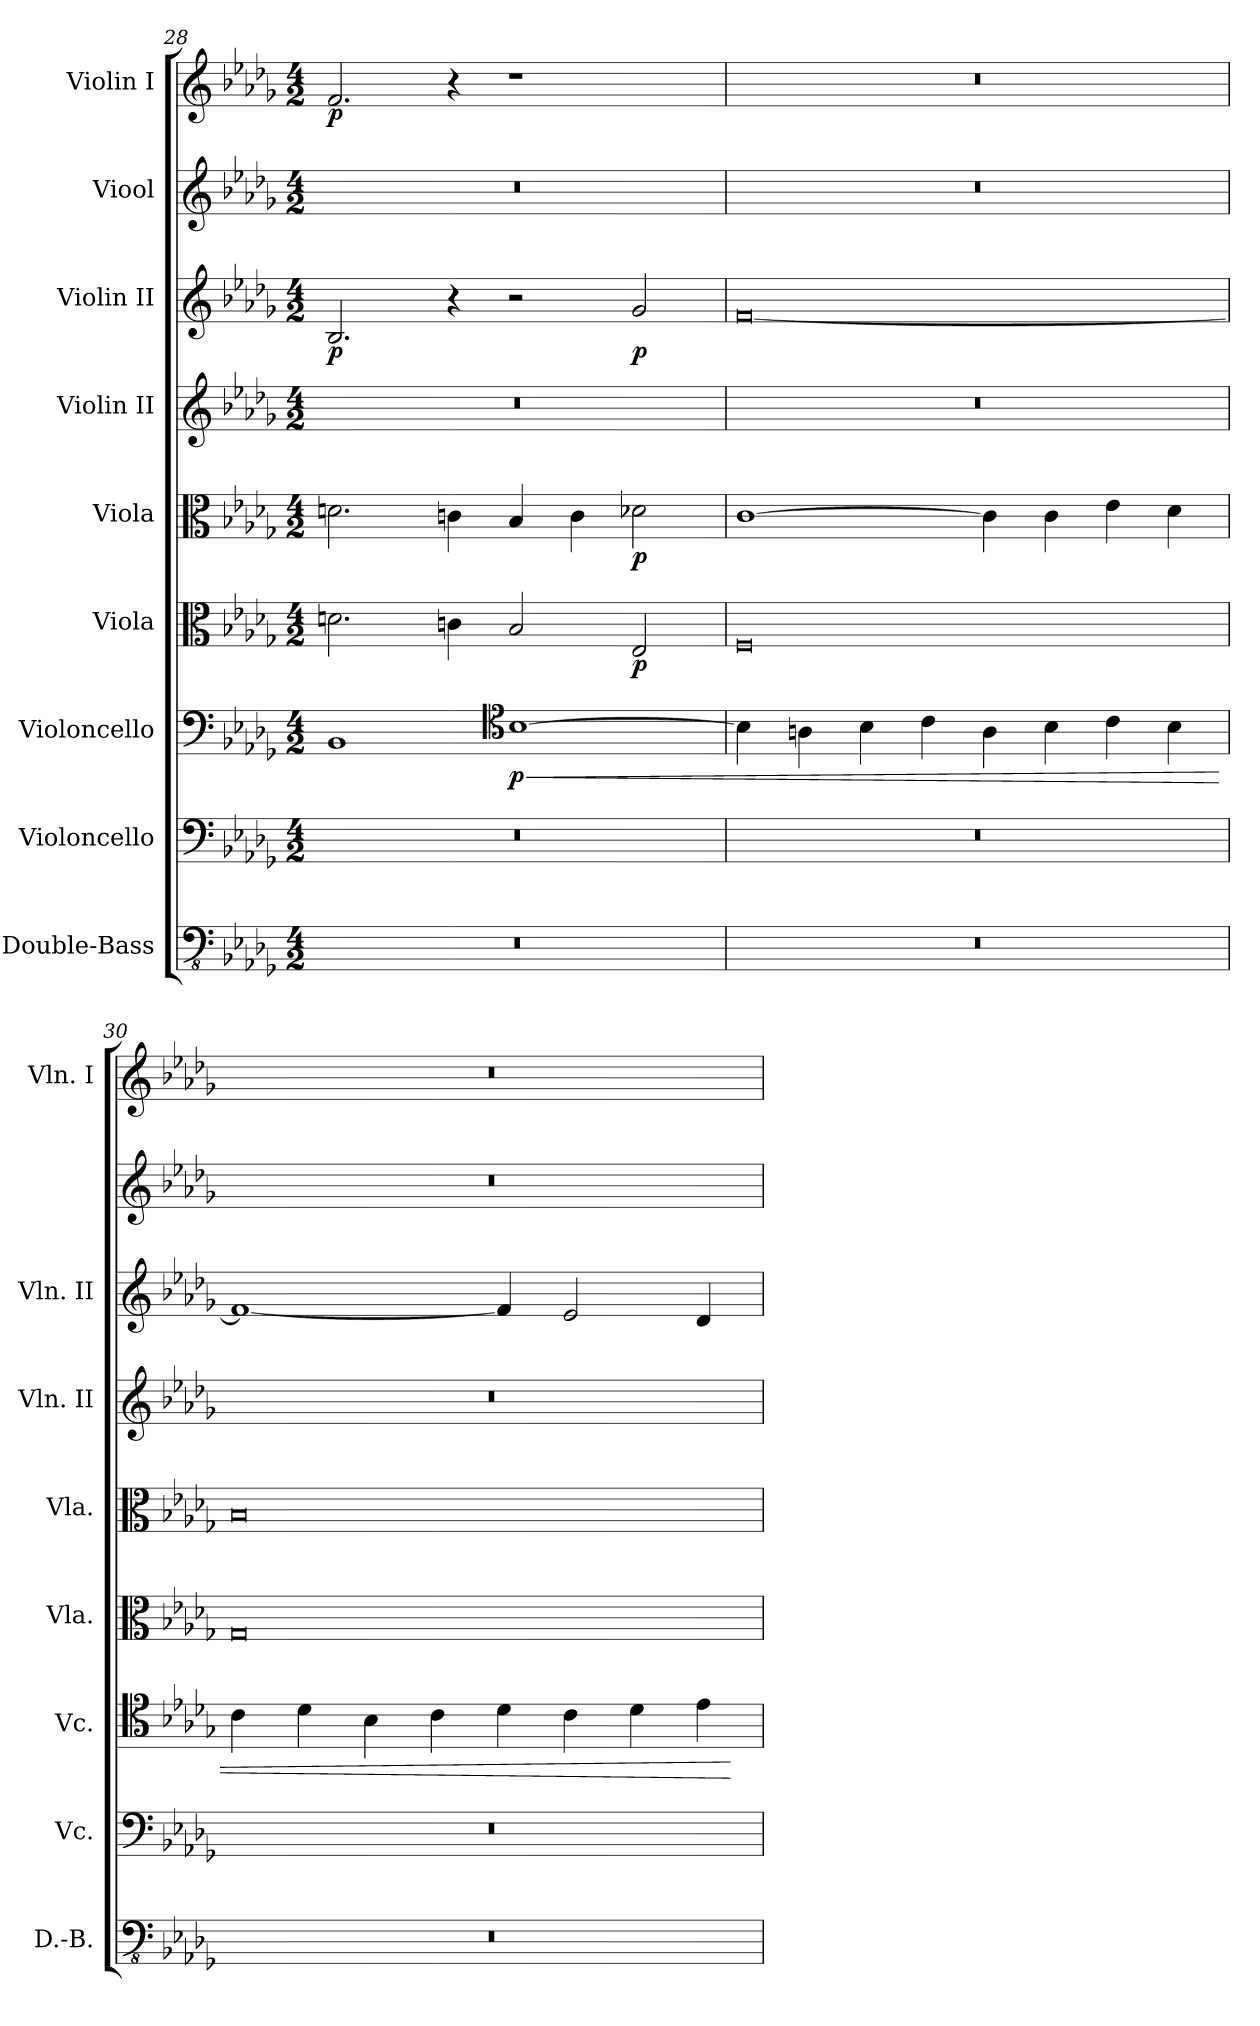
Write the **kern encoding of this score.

**kern	**kern	**kern	**dynam	**kern	**dynam	**kern	**dynam	**kern	**kern	**dynam	**kern	**kern	**dynam
*part9	*part8	*part7	*part7	*part6	*part6	*part5	*part5	*part4	*part3	*part3	*part2	*part1	*part1
*staff9	*staff8	*staff7	*staff7	*staff6	*staff6	*staff5	*staff5	*staff4	*staff3	*staff3	*staff2	*staff1	*staff1
*I"Double-Bass	*I"Violoncello	*I"Violoncello	*	*I"Viola	*	*I"Viola	*	*I"Violin II	*I"Violin II	*	*I"Viool	*I"Violin I	*
*I'D.-B.	*I'Vc.	*I'Vc.	*	*I'Vla.	*	*I'Vla.	*	*I'Vln. II	*I'Vln. II	*	*	*I'Vln. I	*
*clefFv4	*clefF4	*clefF4	*	*clefC3	*	*clefC3	*	*clefG2	*clefG2	*	*clefG2	*clefG2	*
*ITrd7c12	*	*	*	*	*	*	*	*	*	*	*	*	*
*k[b-e-a-d-g-]	*k[b-e-a-d-g-]	*k[b-e-a-d-g-]	*	*k[b-e-a-d-g-]	*	*k[b-e-a-d-g-]	*	*k[b-e-a-d-g-]	*k[b-e-a-d-g-]	*	*k[b-e-a-d-g-]	*k[b-e-a-d-g-]	*
*M4/2	*M4/2	*M4/2	*	*M4/2	*	*M4/2	*	*M4/2	*M4/2	*	*M4/2	*M4/2	*
=28	=28	=28	=28	=28	=28	=28	=28	=28	=28	=28	=28	=28	=28
!	!	!	!	!	!	!	!	!	!	!LO:DY:b	!	!	!LO:DY:b
0r	0r	1BB-	.	2.dn\	.	2.dn\	.	0r	2.B-/	p	0r	2.f/	p
.	.	.	.	4cn\	.	4cn\	.	.	4r	.	.	4r	.
*	*	*clefC4	*	*	*	*	*	*	*	*	*	*	*
!	!	!	!LO:HP:b	!	!	!	!	!	!	!	!	!	!
!	!	!	!LO:DY:n=1:b	!	!	!	!	!	!	!	!	!	!
.	.	[1B-	< p	2B-/	.	4B-/	.	.	2r	.	.	1r	.
.	.	.	.	.	.	4c\	.	.	.	.	.	.	.
!	!	!	!	!	!LO:DY:b	!	!LO:DY:b	!	!	!LO:DY:b	!	!	!
.	.	.	.	2E-/	p	2d-X\	p	.	2g-/	p	.	.	.
=29	=29	=29	=29	=29	=29	=29	=29	=29	=29	=29	=29	=29	=29
0r	0r	4B-\]	.	0F	.	[1c	.	0r	[0f	.	0r	0r	.
.	.	4An\	.	.	.	.	.	.	.	.	.	.	.
.	.	4B-\	.	.	.	.	.	.	.	.	.	.	.
.	.	4c\	.	.	.	.	.	.	.	.	.	.	.
.	.	4A\	.	.	.	4c\]	.	.	.	.	.	.	.
.	.	4B-\	.	.	.	4c\	.	.	.	.	.	.	.
.	.	4c\	.	.	.	4e-\	.	.	.	.	.	.	.
.	.	4B-\	.	.	.	4d-\	.	.	.	.	.	.	.
=30	=30	=30	=30	=30	=30	=30	=30	=30	=30	=30	=30	=30	=30
0r	0r	4c\	.	0G-	.	0B-	.	0r	1f_	.	0r	0r	.
.	.	4d-\	.	.	.	.	.	.	.	.	.	.	.
.	.	4B-\	.	.	.	.	.	.	.	.	.	.	.
.	.	4c\	.	.	.	.	.	.	.	.	.	.	.
.	.	4d-\	.	.	.	.	.	.	4f/]	.	.	.	.
.	.	4c\	.	.	.	.	.	.	2e-/	.	.	.	.
.	.	4d-\	.	.	.	.	.	.	.	.	.	.	.
.	.	4e-\	.	.	.	.	.	.	4d-/	.	.	.	.
.	.	.	[	.	.	.	.	.	.	.	.	.	.
=	=	=	=	=	=	=	=	=	=	=	=	=	=
*-	*-	*-	*-	*-	*-	*-	*-	*-	*-	*-	*-	*-	*-
